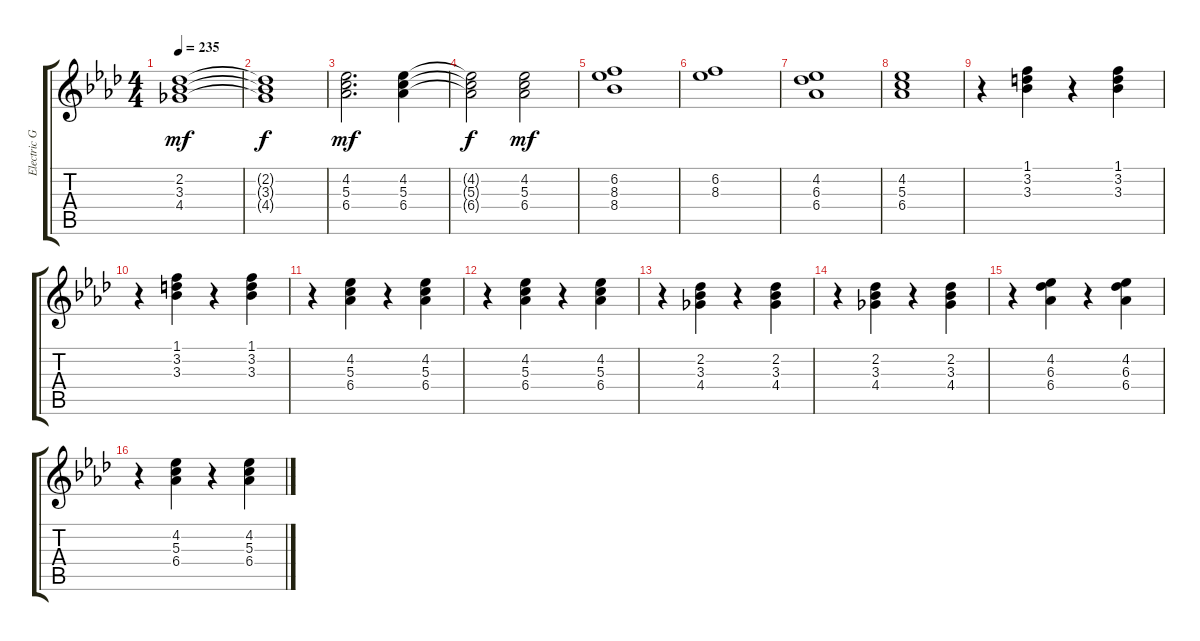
\track ("Electric Guitar" "Electric G") {instrument distortionguitar}
\staff {score tabs}
\tuning (E4 B3 G3 D3 A2 E2) {hide}
\ts (4 4)
\tempo 235
\clef g2
\ks ab
(2.2 3.3 4.4).1{dy mf} |
(2.2{t} 3.3{t} 4.4{t}).1{dy f} |
(4.2 5.3 6.4).2{d dy mf} (4.2 5.3 6.4).4 |
(4.2{t} 5.3{t} 6.4{t}).2{dy f} (4.2 5.3 6.4).2{dy mf} |
(6.2 8.3 8.4).1 |
(6.2 8.3).1 |
(4.2 6.3 6.4).1 |
(4.2 5.3 6.4).1 |
r.4 (1.1 3.2 3.3).4 r.4 (1.1 3.2 3.3).4 |
r.4 (1.1 3.2 3.3).4 r.4 (1.1 3.2 3.3).4 |
r.4 (4.2 5.3 6.4).4 r.4 (4.2 5.3 6.4).4 |
r.4 (4.2 5.3 6.4).4 r.4 (4.2 5.3 6.4).4 |
r.4 (2.2 3.3 4.4).4 r.4 (2.2 3.3 4.4).4 |
r.4 (2.2 3.3 4.4).4 r.4 (2.2 3.3 4.4).4 |
r.4 (4.2 6.3 6.4).4 r.4 (4.2 6.3 6.4).4 |
r.4 (4.2 5.3 6.4).4 r.4 (4.2 5.3 6.4).4
